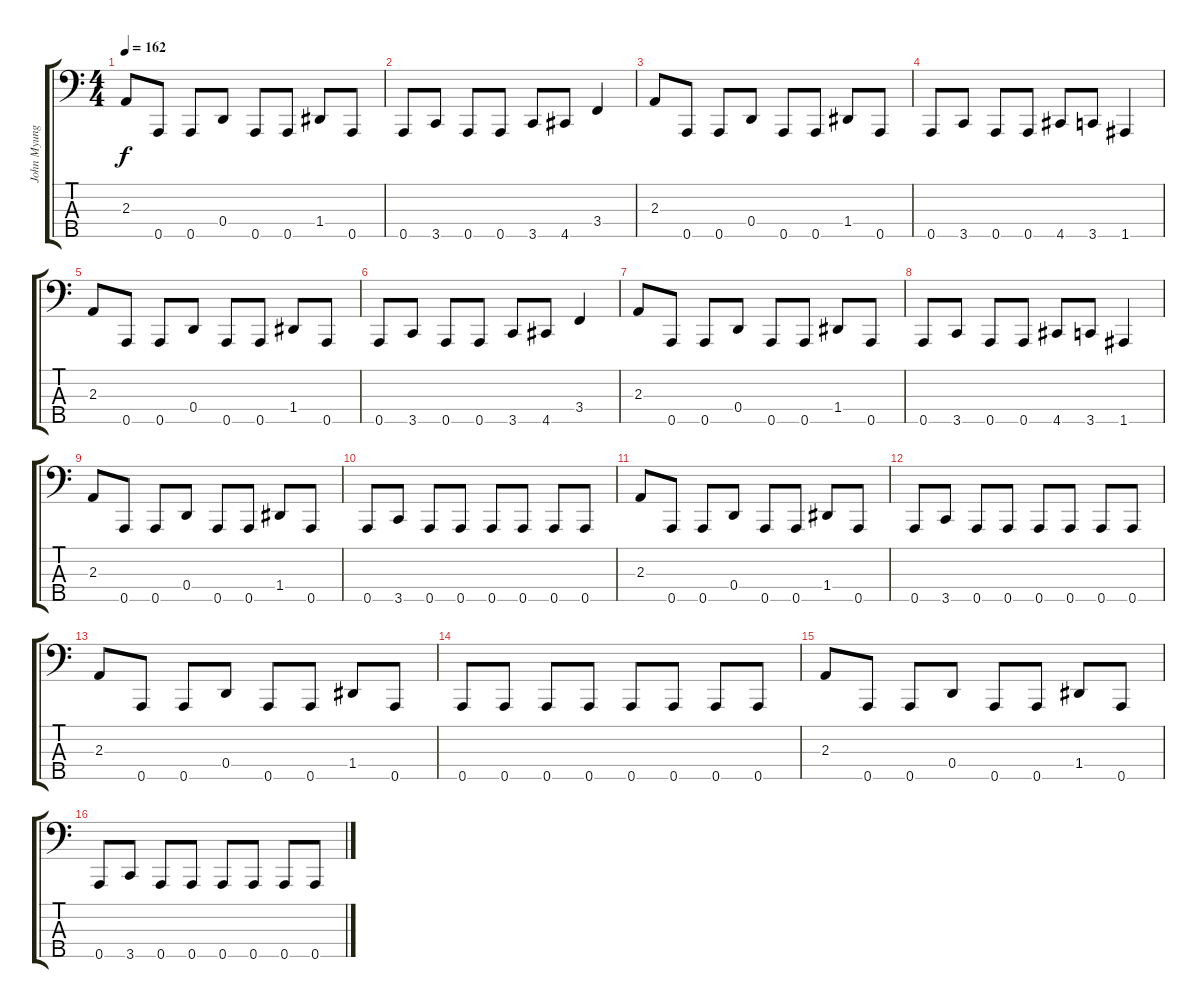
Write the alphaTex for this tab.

\track ("John Myung" "John Myung") {instrument electricbassfinger}
\staff {score tabs}
\tuning (F2 C2 G1 D1 A0) {hide}
\ts (4 4)
\tempo 162
\clef f4
\ks c
2.3.8{dy f} 0.5.8 0.5.8 0.4.8 0.5.8 0.5.8 1.4.8 0.5.8 |
0.5.8 3.5.8 0.5.8 0.5.8 3.5.8 4.5.8 3.4.4 |
2.3.8 0.5.8 0.5.8 0.4.8 0.5.8 0.5.8 1.4.8 0.5.8 |
0.5.8 3.5.8 0.5.8 0.5.8 4.5.8 3.5.8 1.5.4 |
2.3.8 0.5.8 0.5.8 0.4.8 0.5.8 0.5.8 1.4.8 0.5.8 |
0.5.8 3.5.8 0.5.8 0.5.8 3.5.8 4.5.8 3.4.4 |
2.3.8 0.5.8 0.5.8 0.4.8 0.5.8 0.5.8 1.4.8 0.5.8 |
0.5.8 3.5.8 0.5.8 0.5.8 4.5.8 3.5.8 1.5.4 |
2.3.8 0.5.8 0.5.8 0.4.8 0.5.8 0.5.8 1.4.8 0.5.8 |
0.5.8 3.5.8 0.5.8 0.5.8 0.5.8 0.5.8 0.5.8 0.5.8 |
2.3.8 0.5.8 0.5.8 0.4.8 0.5.8 0.5.8 1.4.8 0.5.8 |
0.5.8 3.5.8 0.5.8 0.5.8 0.5.8 0.5.8 0.5.8 0.5.8 |
2.3.8 0.5.8 0.5.8 0.4.8 0.5.8 0.5.8 1.4.8 0.5.8 |
0.5.8 0.5.8 0.5.8 0.5.8 0.5.8 0.5.8 0.5.8 0.5.8 |
2.3.8 0.5.8 0.5.8 0.4.8 0.5.8 0.5.8 1.4.8 0.5.8 |
0.5.8 3.5.8 0.5.8 0.5.8 0.5.8 0.5.8 0.5.8 0.5.8
